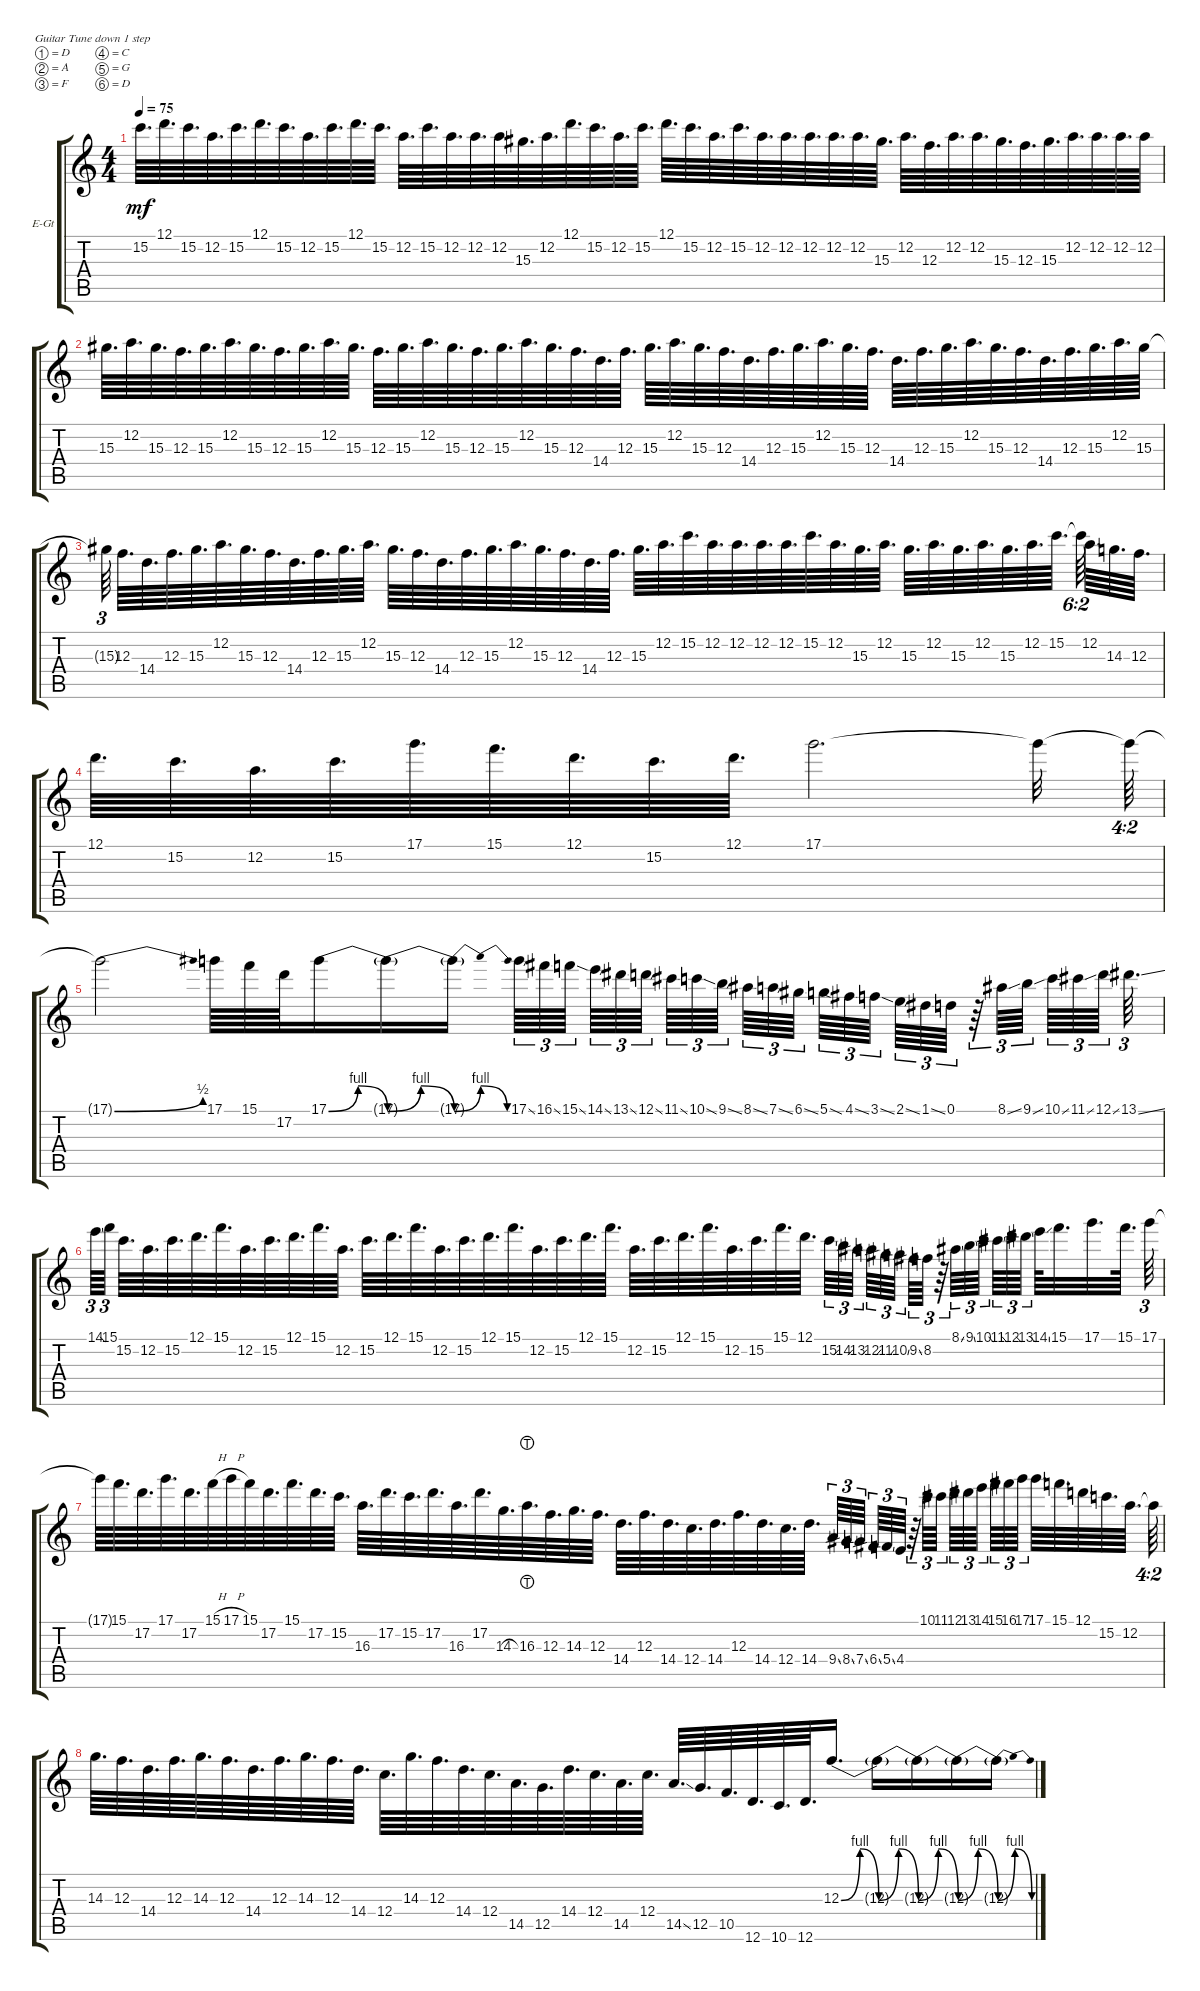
\defaultSystemsLayout 4
\bracketExtendMode groupsimilarinstruments
\firstSystemTrackNameOrientation horizontal
\otherSystemsTrackNameOrientation horizontal
\track ("Zakk Wylde" "E-Gt") {instrument overdrivenguitar}
\staff {score tabs}
\tuning (D4 A3 F3 C3 G2 D2)
\ts (4 4)
\tempo 75
\clef g2
\ks c
15.2.64{d dy mf} 12.1.64{d} 15.2.64{d} 12.2.64{d} 15.2.64{d} 12.1.64{d} 15.2.64{d} 12.2.64{d} 15.2.64{d} 12.1.64{d} 15.2.64{d} 12.2.64{d} 15.2.64{d} 12.2.64{d} 12.2.64{d} 12.2.64{d} 15.3.64{d} 12.2.64{d} 12.1.64{d} 15.2.64{d} 12.2.64{d} 15.2.64{d} 12.1.64{d} 15.2.64{d} 12.2.64{d} 15.2.64{d} 12.2.64{d} 12.2.64{d} 12.2.64{d} 12.2.64{d} 12.2.64{d} 15.3.64{d} 12.2.64{d} 12.3.64{d} 12.2.64{d} 12.2.64{d} 15.3.64{d} 12.3.64{d} 15.3.64{d} 12.2.64{d} 12.2.64{d} 12.2.64{d} 12.2.64 |
15.3.64{d} 12.2.64{d} 15.3.64{d} 12.3.64{d} 15.3.64{d} 12.2.64{d} 15.3.64{d} 12.3.64{d} 15.3.64{d} 12.2.64{d} 15.3.64{d} 12.3.64{d} 15.3.64{d} 12.2.64{d} 15.3.64{d} 12.3.64{d} 15.3.64{d} 12.2.64{d} 15.3.64{d} 12.3.64{d} 14.4.64{d} 12.3.64{d} 15.3.64{d} 12.2.64{d} 15.3.64{d} 12.3.64{d} 14.4.64{d} 12.3.64{d} 15.3.64{d} 12.2.64{d} 15.3.64{d} 12.3.64{d} 14.4.64{d} 12.3.64{d} 15.3.64{d} 12.2.64{d} 15.3.64{d} 12.3.64{d} 14.4.64{d} 12.3.64{d} 15.3.64{d} 12.2.64{d} 15.3.64 |
15.3{t}.64{tu (3 2)} 12.3.64{d} 14.4.64{d} 12.3.64{d} 15.3.64{d} 12.2.64{d} 15.3.64{d} 12.3.64{d} 14.4.64{d} 12.3.64{d} 15.3.64{d} 12.2.64{d} 15.3.64{d} 12.3.64{d} 14.4.64{d} 12.3.64{d} 15.3.64{d} 12.2.64{d} 15.3.64{d} 12.3.64{d} 14.4.64{d} 12.3.64{d} 15.3.64{d} 12.2.64{d} 15.2.64{d} 12.2.64{d} 12.2.64{d} 12.2.64{d} 12.2.64{d} 15.2.64{d} 12.2.64{d} 15.3.64{d} 12.2.64{d} 15.3.64{d} 12.2.64{d} 15.3.64{d} 12.2.64{d} 15.3.64{d} 12.2.64{d} 15.2.64{d} 15.2{t}.64{tu (6 2)} 12.2.64{d} 14.3.64{d} 12.3.64{d} |
\scale
0.349549 12.1.64{d} 15.2.64{d} 12.2.64{d} 15.2.64{d} 17.1.64{d} 15.1.64{d} 12.1.64{d} 15.2.64{d} 12.1.64{d} 17.1.2{d} 17.1{t}.32 17.1{t}.64{tu (4 2)} |
\scale
0.650841 17.1{be (bend 0 0 60 2) t}.2 17.1.64 15.1.64 17.2.64 17.1{be (bendrelease 0 0 10.2 4 20.4 4 30 0)}.16 17.1{be (bendrelease 0 0 10.2 4 20.4 4 30 0) t}.16 17.1{be (bendrelease 0 0 10.2 4 20.4 4 30 0) t}.16 17.1{ss}.64{tu (3 2)} 16.1{ss}.64{tu (3 2)} 15.1{ss}.64{tu (3 2)} 14.1{ss}.64{tu (3 2)} 13.1{ss}.64{tu (3 2)} 12.1{ss}.64{tu (3 2)} 11.1{ss}.64{tu (3 2)} 10.1{ss}.64{tu (3 2)} 9.1{ss}.64{tu (3 2)} 8.1{ss}.64{tu (3 2)} 7.1{ss}.64{tu (3 2)} 6.1{ss}.64{tu (3 2)} 5.1.64{tu (3 2)} 4.1{sia ss}.64{tu (3 2)} 3.1{ss}.64{tu (3 2)} 2.1{ss}.64{tu (3 2)} 1.1{ss}.64{tu (3 2)} 0.1.64{tu (3 2)} r.64{tu (3 2)} 8.1{ss}.64{tu (3 2)} 9.1{ss}.64{tu (3 2)} 10.1{ss}.64{tu (3 2)} 11.1{ss}.64{tu (3 2)} 12.1{ss}.64{tu (3 2)} 13.1{ss}.64{d tu (3 2)} |
14.1{ss}.64{tu (3 2)} 15.1.64{tu (3 2)} 15.2.64{d} 12.2.64{d} 15.2.64{d} 12.1.64{d} 15.1.64{d} 12.2.64{d} 15.2.64{d} 12.1.64{d} 15.1.64{d} 12.2.64{d} 15.2.64{d} 12.1.64{d} 15.1.64{d} 12.2.64{d} 15.2.64{d} 12.1.64{d} 15.1.64{d} 12.2.64{d} 15.2.64{d} 12.1.64{d} 15.1.64{d} 12.2.64{d} 15.2.64{d} 12.1.64{d} 15.1.64{d} 12.2.64{d} 15.2.64{d} 15.1.64{d} 12.1.64{d} 15.2{ss}.64{tu (3 2)} 14.2{ss}.64{tu (3 2)} 13.2{ss}.64{tu (3 2)} 12.2{ss}.64{tu (3 2)} 11.2{ss}.64{tu (3 2)} 10.2{ss}.64{tu (3 2)} 9.2{ss}.64{tu (3 2)} 8.2.64{tu (3 2)} r.64{tu (3 2)} 8.1{ss}.64{tu (3 2)} 9.1{ss}.64{tu (3 2)} 10.1{ss}.64{tu (3 2)} 11.1{ss}.64{tu (3 2)} 12.1{ss}.64{tu (3 2)} 13.1{ss}.64{tu (3 2)} 14.1{ss}.64 15.1.32{d} 17.1.32{d} 15.1.64{d} 17.1.64{tu (3 2)} |
17.1{t}.64 15.1.64{d} 17.2.64{d} 17.1.64{d} 17.2.64{d} 15.1{h}.64 17.1{h}.64 15.1.64 17.2.64{d} 15.1.64{d} 17.2.64{d} 15.2.64{d} 16.3.64{d} 17.2.64{d} 15.2.64{d} 17.2.64{d} 16.3.64{d} 17.2.64{d} 14.3.64{d} 16.3{lht}.64{d} 12.3.64{d} 14.3.64{d} 12.3.64{d} 14.4.64{d} 12.3.64{d} 14.4.64{d} 12.4.64{d} 14.4.64{d} 12.3.64{d} 14.4.64{d} 12.4.64{d} 14.4.64{d} 9.4{ss}.64{tu (3 2)} 8.4{ss}.64{tu (3 2)} 7.4{ss}.64{tu (3 2)} 6.4{ss}.64{tu (3 2)} 5.4{ss}.64{tu (3 2)} 4.4.64{tu (3 2)} r.64{tu (3 2)} 10.1.64{tu (3 2)} 11.1.64{tu (3 2)} 12.1.64{tu (3 2)} 13.1.64{tu (3 2)} 14.1.64{tu (3 2)} 15.1.64{tu (3 2)} 16.1.64{tu (3 2)} 17.1.64{tu (3 2)} 17.1.64{d} 15.1.64{d} 12.1.64{d} 15.2.64{d} 12.2.64{d} 12.2{t}.64{tu (4 2)} |
14.3.64{d} 12.3.64{d} 14.4.64{d} 12.3.64{d} 14.3.64{d} 12.3.64{d} 14.4.64{d} 12.3.64{d} 14.3.64{d} 12.3.64{d} 14.4.64{d} 12.4.64{d} 14.3.64{d} 12.3.64{d} 14.4.64{d} 12.4.64{d} 14.5.64{d} 12.5.64{d} 14.4.64{d} 12.4.64{d} 14.5.64{d} 12.4.64{d} 14.5{ss}.64{d} 12.5.64{d} 10.5.64{d} 12.6.64{d} 10.6.64{d} 12.6.64{d} 12.3{be (bendrelease 0 0 10.2 4 20.4 4 30 0)}.16{d} 12.3{be (bendrelease 0 0 10.2 4 20.4 4 30 0) t}.16 12.3{be (bendrelease 0 0 10.2 4 20.4 4 30 0) t}.16 12.3{be (bendrelease 0 0 10.2 4 20.4 4 30 0) t}.16 12.3{be (bendrelease 0 0 10.2 4 20.4 4 30 0) t}.16
